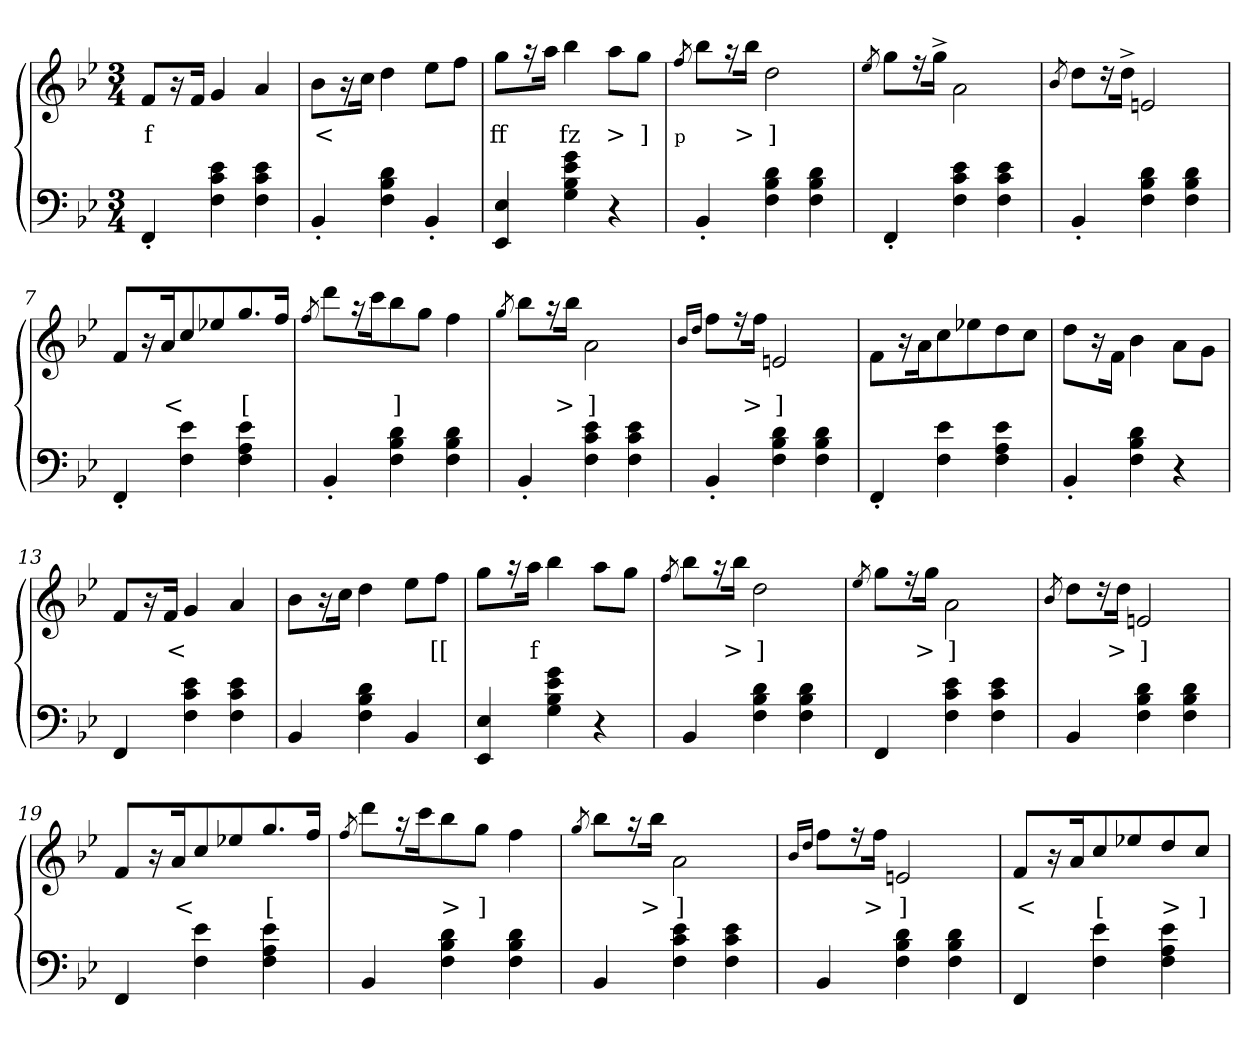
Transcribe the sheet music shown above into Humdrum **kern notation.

**kern	**kern	**text
*part2	*part1	*part1
*staff2	*staff1	*staff1
*clefF4	*clefG2	*
*k[b-e-]	*k[b-e-]	*
*B-:	*B-:	*
*M3/4	*M3/4	*
=1	=1	=1
4FF'>	8fL	f
.	16r	.
.	16fJk	.
4e- 4c 4F	4g	.
4e- 4c 4F	4a	.
=2	=2	=2
4BB-'>	8b-\L	<
.	16r	.
.	16ccJk	.
4d 4B- 4F	4dd	.
4BB-'>	8ee-L	.
.	8ffJ	.
=3	=3	=3
4E- 4EE-	8ggL	ff
.	16r	.
.	16aaJk	.
4g 4e- 4B- 4G	4bb-	fz
4r	8aaL	>
.	8ggJ	]
=4	=4	=4
.	8qff/	p
4BB-'>	8bb-L	.
.	16r	.
.	16bb-J	>
4d 4B- 4F	2dd	]
4d 4B- 4F	.	.
=5	=5	=5
.	8qee-/	.
4FF'>	8ggL	.
.	16r	.
.	16gg^>Jk	.
4e- 4c 4F	2a\	.
4e- 4c 4F	.	.
=6	=6	=6
.	8qb-/	.
4BB-'>	8ddL	.
.	16r	.
.	16dd^>Jk	.
4d 4B- 4F	2en	.
4d 4B- 4F	.	.
=7	=7	=7
4FF'>	8fL	.
.	16r	.
.	16a	<
4e- 4F	8cc	.
.	8ee-X/	.
4e- 4A 4F	8.gg	[
.	16ffJk	.
=8	=8	=8
.	8qff/	.
4BB-'>	8dddL	.
.	16r	>
.	16ccc	.
4d 4B- 4F	8bb-	]
.	8ggJ	.
4d 4B- 4F	4ff	.
=9	=9	=9
.	8qgg/	.
4BB-'>	8bb-L	.
.	16r	.
.	16bb-J	>
4e- 4c 4F	2a\	]
4e- 4c 4F	.	.
=10	=10	=10
.	16qb-/LL	.
.	16qdd/JJ	.
4BB-'>	8ffL	.
.	16r	.
.	16ffJ	>
4d 4B- 4F	2en	]
4d 4B- 4F	.	.
=11	=11	=11
4FF'>	8fL	.
.	16r	.
.	16a	.
4e- 4F	8cc	.
.	8ee-X	.
4e- 4A 4F	8dd	.
.	8ccJ	.
=12	=12	=12
4BB-'>	8ddL	.
.	16r	.
.	16f\Jk	.
4d 4B- 4F	4b-	.
4r	8a\L	.
.	8gJ	.
=13	=13	=13
4FF	8fL	.
.	16r	.
.	16fJk	<
4e- 4c 4F	4g	.
4e- 4c 4F	4a	.
=14	=14	=14
4BB-	8b-\L	.
.	16r	.
.	16ccJk	.
4d 4B- 4F	4dd	.
4BB-	8ee-L	.
.	8ffJ	[[
=15	=15	=15
4E- 4EE-	8ggL	.
.	16r	.
.	16aaJk	f
4g 4e- 4B- 4G	4bb-	.
4r	8aaL	.
.	8ggJ	.
=16	=16	=16
.	8qff/	.
4BB-	8bb-L	.
.	16r	.
.	16bb-J	>
4d 4B- 4F	2dd	]
4d 4B- 4F	.	.
=17	=17	=17
.	8qee-/	.
4FF	8ggL	.
.	16r	.
.	16ggJ	>
4e- 4c 4F	2a\	]
4e- 4c 4F	.	.
=18	=18	=18
.	8qb-/	.
4BB-	8ddL	.
.	16r	.
.	16ddJ	>
4d 4B- 4F	2en	]
4d 4B- 4F	.	.
=19	=19	=19
4FF	8f/L	.
.	16r	.
.	16a	<
4e- 4F	8cc	.
.	8ee-X	.
4e- 4A 4F	8.gg	[
.	16ffJk	.
=20	=20	=20
.	8qff/	.
4BB-	8dddL	.
.	16r	.
.	16ccc	.
4d 4B- 4F	8bb-	>
.	8ggJ	]
4d 4B- 4F	4ff	.
=21	=21	=21
.	8qgg/	.
4BB-	8bb-L	.
.	16r	.
.	16bb-J	>
4e- 4c 4F	2a\	]
4e- 4c 4F	.	.
=22	=22	=22
.	16qb-/LL	.
.	16qdd/JJ	.
4BB-	8ffL	.
.	16r	.
.	16ffJk	>
4d 4B- 4F	2en	]
4d 4B- 4F	.	.
=23	=23	=23
4FF	8fL	<
.	16r	.
.	16a	.
4e- 4F	8cc/	[
.	8ee-X	.
4e- 4A 4F	8dd	>
.	8ccJ	]
=	=	=
*-	*-	*-
